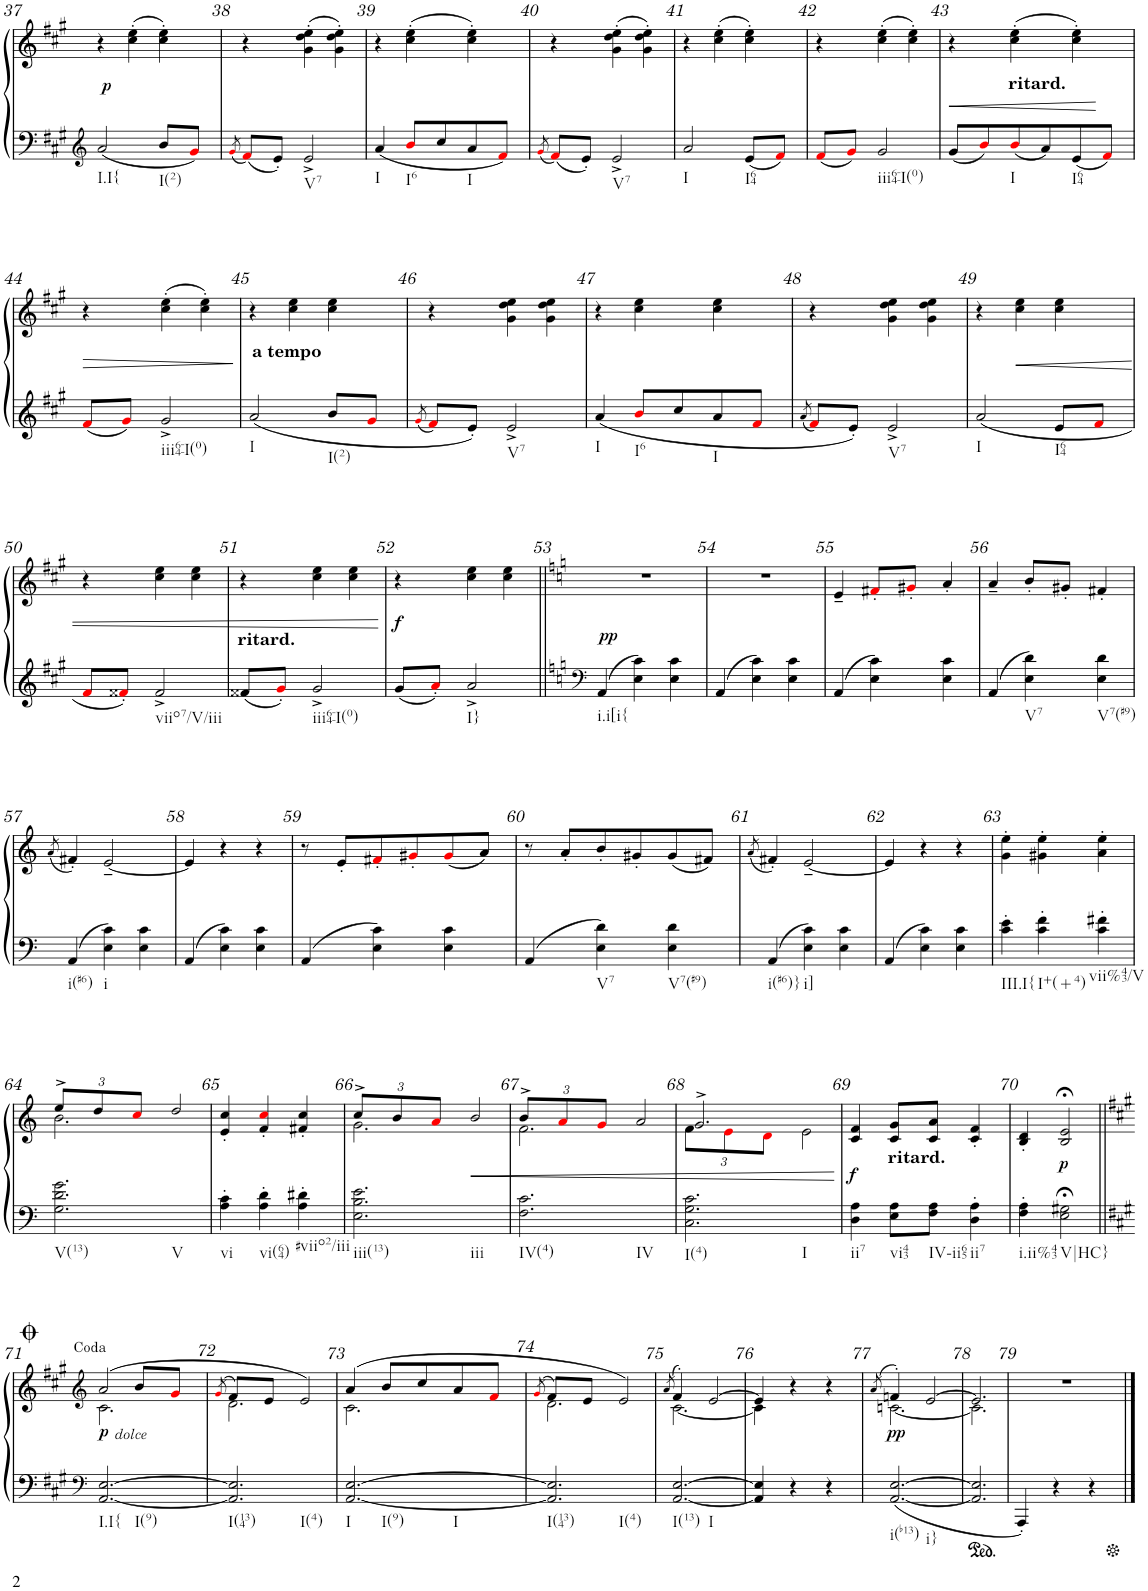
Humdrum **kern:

**kern	**kern	**dynam
*part1	*part1	*part1
*staff2	*staff1	*staff1/2
*I"unbenannt	*	*
!!LO:PB:g=z
*clefG2	*clefG2	*
*k[f#c#g#]	*k[f#c#g#]	*
*M3/4	*M3/4	*
=37	=37	=37
!LO:TX:b:t=I.I{	!	!
!	!	!LO:DY:b
2a/	4r	p
.	(4cc#\' 4ee\'	.
!LO:TX:b:t=I(2)	!	!
8b/L	4cc#\' 4ee\')	.
8g#i/J	.	.
=38	=38	=38
8qg#i/	.	.
8f#i/L	4r	.
8e'/J	.	.
!LO:TX:b:t=V7	!	!
2e^/	(4g#\' 4dd\' 4ee\'	.
.	4g#\' 4dd\' 4ee\')	.
=39	=39	=39
!LO:TX:b:t=I	!	!
4a/	4r	.
!LO:TX:b:t=I6	!	!
8bi/L	(4cc#\' 4ee\'	.
8cc#/	.	.
!LO:TX:b:t=I	!	!
8a/	4cc#\' 4ee\')	.
8f#i/J	.	.
=40	=40	=40
8qg#i/	.	.
8f#i/L	4r	.
8e'/J	.	.
!LO:TX:b:t=V7	!	!
2e^/	(4g#\' 4dd\' 4ee\'	.
.	4g#\' 4dd\' 4ee\')	.
=41	=41	=41
!LO:TX:b:t=I	!	!
2a/	4r	.
.	(4cc#\' 4ee\'	.
!LO:TX:b:t=I64	!	!
8e/L	4cc#\' 4ee\')	.
8f#i/J	.	.
=42	=42	=42
8f#i/L	4r	.
8g#i/J	.	.
!LO:TX:b:t=iii64-I(0)	!	!
2g#/	(4cc#\' 4ee\'	.
.	4cc#\' 4ee\')	.
=43	=43	=43
8g#/L	4r	.
8bi/	.	.
!	!LO:TX:b:B:t=ritard.	!
!LO:TX:b:t=I	!	!
8bi/	(4cc#\' 4ee\'	.
8a/	.	.
!LO:TX:b:t=I64	!	!
8e/	4cc#\' 4ee\')	.
8f#i/J	.	.
!!LO:LB:g=z
=44	=44	=44
!	!	!LO:HP:b
8f#i/L	4r	>
8g#i/J	.	.
!LO:TX:b:t=iii64-I(0)	!	!
2g#^/	(4cc#\' 4ee\'	.
.	4cc#\' 4ee\')	.
.	.	]
=45	=45	=45
!	!LO:TX:b:B:t=a tempo	!
!LO:TX:b:t=I	!	!
2a/	4r	.
.	4cc#\ 4ee\	.
!LO:TX:b:t=I(2)	!	!
8b/L	4cc#\ 4ee\	.
8g#i/J	.	.
=46	=46	=46
8qg#i/	.	.
8f#i/L	4r	.
8e'/J	.	.
!LO:TX:b:t=V7	!	!
2e^/	4g#\ 4dd\ 4ee\	.
.	4g#\ 4dd\ 4ee\	.
=47	=47	=47
!LO:TX:b:t=I	!	!
4a/	4r	.
!LO:TX:b:t=I6	!	!
8bi/L	4cc#\ 4ee\	.
8cc#/	.	.
!LO:TX:b:t=I	!	!
8a/	4cc#\ 4ee\	.
8f#i/J	.	.
=48	=48	=48
8qa/	.	.
8f#i/L	4r	.
8e'/J	.	.
!LO:TX:b:t=V7	!	!
2e^/	4g#\ 4dd\ 4ee\	.
.	4g#\ 4dd\ 4ee\	.
=49	=49	=49
!LO:TX:b:t=I	!	!
2a/	4r	.
!	!	!LO:HP:b
.	4cc#\ 4ee\	<
!LO:TX:b:t=I64	!	!
8e/L	4cc#\ 4ee\	.
8f#i/J	.	.
!!LO:LB:g=z
=50	=50	=50
8f#i/L	4r	.
8f##X'i/J	.	.
!LO:TX:b:t=viio7/V/iii	!	!
2f##^/	4cc#\ 4ee\	.
.	4cc#\ 4ee\	.
=51	=51	=51
!	!LO:TX:b:B:t=ritard.	!
8f##X/L	4r	.
8g#'i/J	.	.
!LO:TX:b:t=iii64-I(0)	!	!
2g#^/	4cc#\ 4ee\	.
.	4cc#\ 4ee\	.
.	.	[
=52	=52	=52
!	!	!LO:DY:b
8g#/L	4r	f
8a'i/J	.	.
!LO:TX:b:t=I}	!	!
2a^/	4cc#\ 4ee\	.
.	4cc#\ 4ee\	.
=53||	=53||	=53||
*clefF4	*	*
*k[]	*k[]	*
!LO:TX:b:t=i.i[i{	!	!
!	!	!LO:DY:a=2
4AA/	2.r	pp
4E\ 4c\	.	.
4E\ 4c\	.	.
=54	=54	=54
4AA/	2.r	.
4E\ 4c\	.	.
4E\ 4c\	.	.
=55	=55	=55
4AA/	4e~/	.
4E\ 4c\	8f#X'i/L	.
.	8g#X'i/J	.
4E\ 4c\	4a'/	.
=56	=56	=56
4AA/	4a~/	.
!LO:TX:b:t=V7	!	!
4E\ 4d\	8b'/L	.
.	8g#X'/J	.
!LO:TX:b:t=V7(#9)	!	!
4E\ 4d\	4f#X'/	.
!!LO:LB:g=z
=57	=57	=57
.	(8qa/	.
!LO:TX:b:t=i(#6)	!	!
4AA/	4f#X'/)	.
!LO:TX:b:t=i	!	!
4E\ 4c\	[2e~/	.
4E\ 4c\	.	.
=58	=58	=58
4AA/	4e/]	.
4E\ 4c\	4r	.
4E\ 4c\	4r	.
=59	=59	=59
4AA/	8r	.
.	8e'/L	.
4E\ 4c\	8f#X'i/	.
.	8g#X'i/	.
4E\ 4c\	(8g#i/	.
.	8a/J)	.
=60	=60	=60
4AA/	8r	.
.	8a'/L	.
!LO:TX:b:t=V7	!	!
4E\ 4d\	8b'/	.
.	8g#X'/	.
!LO:TX:b:t=V7(#9)	!	!
4E\ 4d\	(8g#/	.
.	8f#X/J)	.
=61	=61	=61
.	(8qa/	.
!LO:TX:b:t=i(#6)}	!	!
4AA/	4f#X'/)	.
!LO:TX:b:t=i]	!	!
4E\ 4c\	[2e~/	.
4E\ 4c\	.	.
=62	=62	=62
4AA/	4e/]	.
4E\ 4c\	4r	.
4E\ 4c\	4r	.
=63	=63	=63
!LO:TX:b:t=III.I{	!	!
4c\' 4e\'	4g\' 4ee\'	.
!LO:TX:b:t=I+(+4)	!	!
4c\' 4f\'	4g#X\' 4ee\'	.
!LO:TX:b:t=vii%43/V	!	!
4c\' 4f#X\'	4a\' 4ee\'	.
!!LO:LB:g=z
=64	=64	=64
*	*Xbrackettup	*
*	*^	*
!LO:TX:b:t=V(13)	!	!	!
!LO:TX:b:t=V	!	!	!
2.G\ 2.d\ 2.g\	12ee^/L	2.b\	.
.	12dd/	.	.
.	12cci/J	.	.
.	2dd/	.	.
*	*v	*v	*
=65	=65	=65
!LO:TX:b:t=vi	!	!
4A\' 4c\'	4e/' 4cc/'	.
!LO:TX:b:t=vi(64)	!	!
4A\' 4d\'	4f/' 4cci/'	.
!LO:TX:b:t=#viio2/iii	!	!
4A\' 4d#X\'	4f#X/' 4cc/'	.
=66	=66	=66
*	*^	*
!LO:TX:b:t=iii(13)	!	!	!
!LO:TX:b:t=iii	!	!	!
2.E\ 2.B\ 2.e\	12cc^/L	2.g\	.
.	12b/	.	.
.	12ai/J	.	.
!	!	!	!LO:HP:b
.	2b/	.	<
=67	=67	=67	=67
!LO:TX:b:t=IV(4)	!	!	!
!LO:TX:b:t=IV	!	!	!
2.F\ 2.c\	12b^/L	2.f\	.
.	12ai/	.	.
.	12gi/J	.	.
.	2a/	.	.
=68	=68	=68	=68
!LO:TX:b:t=I(4)	!	!	!
!LO:TX:b:t=I	!	!	!
2.C\ 2.G\ 2.c\	2.g^/	12f\L	.
.	.	12ei\	.
.	.	12di\J	.
.	.	2e\	.
*	*v	*v	*
.	.	[
=69	=69	=69
!LO:TX:b:t=ii7	!	!
!	!	!LO:DY:b
4D\ 4A\	4c/ 4f/	f
!	!LO:TX:b:B:t=ritard.	!
!LO:TX:b:t=vi43	!	!
8E\ 8A\L	8c/ 8g/L	.
!LO:TX:b:t=IV-ii65	!	!
8F\ 8A\J	8c/ 8a/J	.
!LO:TX:b:t=ii7	!	!
4D\' 4A\'	4c/' 4f/'	.
=70	=70	=70
!LO:TX:b:t=i.ii%43	!	!
4F\' 4A\'	4B/' 4d/'	.
!LO:TX:b:t=V|HC}	!	!
!	!	!LO:DY:b
2E\;< 2G#X\;<	2B/;< 2e/;<	p
!!LO:LB:g=z
=71||	=71||	=71||
*clefF4	*clefG2	*
*k[f#c#g#]	*k[f#c#g#]	*
*	*^	*
!	!LO:TX:b:i:t=dolce	!	!
!LO:TX:b:t=I.I{	!	!	!
!LO:TX:b:t=I(9)	!	!	!
!	!	!	!LO:DY:b
[2.AA/ [2.E/	(2a/	2.c#\	p
.	8b/L	.	.
.	8g#i/J	.	.
=72	=72	=72	=72
.	(8qg#i/	.	.
!LO:TX:b:t=I(134)	!	!	!
!LO:TX:b:t=I(4)	!	!	!
2.AA/] 2.E/]	8f#/L)	2.d\	.
.	8e/J	.	.
.	2e/)	.	.
=73	=73	=73	=73
!LO:TX:b:t=I	!	!	!
!LO:TX:b:t=I(9)	!	!	!
!LO:TX:b:t=I	!	!	!
[2.AA/ [2.E/	(4a/	2.c#\	.
.	8b/L	.	.
.	8cc#/	.	.
.	8a/	.	.
.	8f#i/J	.	.
=74	=74	=74	=74
.	(8qg#i/	.	.
!LO:TX:b:t=I(134)	!	!	!
!LO:TX:b:t=I(4)	!	!	!
2.AA/] 2.E/]	8f#/L)	2.d\	.
.	8e/J	.	.
.	2e/)	.	.
=75	=75	=75	=75
.	(8qa/	.	.
!LO:TX:b:t=I(13)	!	!	!
!LO:TX:b:t=I	!	!	!
[2.AA/ [2.E/	4f#'/)	[2.c#\	.
.	[2e/	.	.
=76	=76	=76	=76
4AA/] 4E/]	4e/]	4c#\]	.
4r	4r	2ryy	.
4r	4r	.	.
=77	=77	=77	=77
.	(8qa/	.	.
!LO:TX:b:t=i(b13)	!	!	!
!LO:TX:b:t=i}	!	!	!
!	!	!	!LO:DY:b
[2.AA/ [2.E/	4fn'/)	[2.cn\	pp
.	[2e/	.	.
=78	=78	=78	=78
2.AA/] 2.E/]	2.e/]	2.c\]	.
*	*v	*v	*
=79	=79	=79
4AAA'/	2.r	.
4r	.	.
4r	.	.
==	==	==
*-	*-	*-
